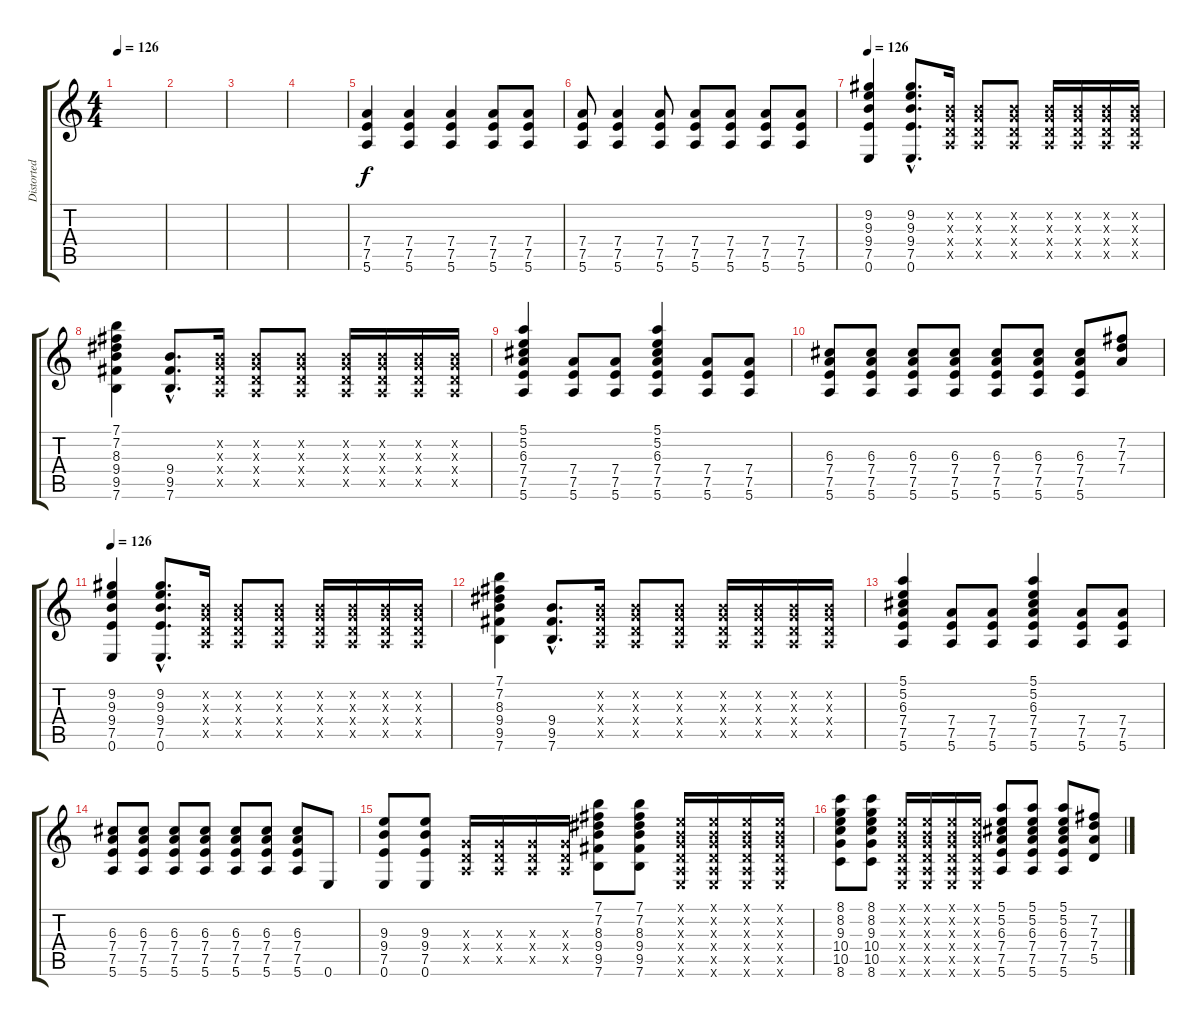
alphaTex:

\track ("Distorted Guitar" "Distorted ") {instrument overdrivenguitar}
\staff {score tabs}
\tuning (E4 B3 G3 D3 A2 E2) {hide}
\ts (4 4)
\tempo 126
\clef g2
\ks c
|
|
|
|
(7.4 7.5 5.6).4 (7.4 7.5 5.6).4 (7.4 7.5 5.6).4 (7.4 7.5 5.6).8 (7.4 7.5 5.6).8 |
(7.4 7.5 5.6).8 (7.4 7.5 5.6).4 (7.4 7.5 5.6).8 (7.4 7.5 5.6).8 (7.4 7.5 5.6).8 (7.4 7.5 5.6).8 (7.4 7.5 5.6).8 |
\tempo 126
(9.2 9.3 9.4 7.5 0.6).4{instrument overdrivenguitar} (9.2{hac} 9.3{hac} 9.4{hac} 7.5{hac} 0.6{hac}).8{d} (0.2{x} 0.3{x} 0.4{x} 0.5{x}).16 (0.2{x} 0.3{x} 0.4{x} 0.5{x}).8 (0.2{x} 0.3{x} 0.4{x} 0.5{x}).8 (0.2{x} 0.3{x} 0.4{x} 0.5{x}).16 (0.2{x} 0.3{x} 0.4{x} 0.5{x}).16 (0.2{x} 0.3{x} 0.4{x} 0.5{x}).16 (0.2{x} 0.3{x} 0.4{x} 0.5{x}).16 |
(7.1 7.2 8.3 9.4 9.5 7.6).4 (9.4{hac} 9.5{hac} 7.6{hac}).8{d} (0.2{x} 0.3{x} 0.4{x} 0.5{x}).16 (0.2{x} 0.3{x} 0.4{x} 0.5{x}).8 (0.2{x} 0.3{x} 0.4{x} 0.5{x}).8 (0.2{x} 0.3{x} 0.4{x} 0.5{x}).16 (0.2{x} 0.3{x} 0.4{x} 0.5{x}).16 (0.2{x} 0.3{x} 0.4{x} 0.5{x}).16 (0.2{x} 0.3{x} 0.4{x} 0.5{x}).16 |
(5.1 5.2 6.3 7.4 7.5 5.6).4 (7.4 7.5 5.6).8 (7.4 7.5 5.6).8 (5.1 5.2 6.3 7.4 7.5 5.6).4 (7.4 7.5 5.6).8 (7.4 7.5 5.6).8 |
(6.3 7.4 7.5 5.6).8 (6.3 7.4 7.5 5.6).8 (6.3 7.4 7.5 5.6).8 (6.3 7.4 7.5 5.6).8 (6.3 7.4 7.5 5.6).8 (6.3 7.4 7.5 5.6).8 (6.3 7.4 7.5 5.6).8 (7.2 7.3 7.4).8 |
\tempo 126
(9.2 9.3 9.4 7.5 0.6).4{instrument overdrivenguitar} (9.2{hac} 9.3{hac} 9.4{hac} 7.5{hac} 0.6{hac}).8{d} (0.2{x} 0.3{x} 0.4{x} 0.5{x}).16 (0.2{x} 0.3{x} 0.4{x} 0.5{x}).8 (0.2{x} 0.3{x} 0.4{x} 0.5{x}).8 (0.2{x} 0.3{x} 0.4{x} 0.5{x}).16 (0.2{x} 0.3{x} 0.4{x} 0.5{x}).16 (0.2{x} 0.3{x} 0.4{x} 0.5{x}).16 (0.2{x} 0.3{x} 0.4{x} 0.5{x}).16 |
(7.1 7.2 8.3 9.4 9.5 7.6).4 (9.4{hac} 9.5{hac} 7.6{hac}).8{d} (0.2{x} 0.3{x} 0.4{x} 0.5{x}).16 (0.2{x} 0.3{x} 0.4{x} 0.5{x}).8 (0.2{x} 0.3{x} 0.4{x} 0.5{x}).8 (0.2{x} 0.3{x} 0.4{x} 0.5{x}).16 (0.2{x} 0.3{x} 0.4{x} 0.5{x}).16 (0.2{x} 0.3{x} 0.4{x} 0.5{x}).16 (0.2{x} 0.3{x} 0.4{x} 0.5{x}).16 |
(5.1 5.2 6.3 7.4 7.5 5.6).4 (7.4 7.5 5.6).8 (7.4 7.5 5.6).8 (5.1 5.2 6.3 7.4 7.5 5.6).4 (7.4 7.5 5.6).8 (7.4 7.5 5.6).8 |
(6.3 7.4 7.5 5.6).8 (6.3 7.4 7.5 5.6).8 (6.3 7.4 7.5 5.6).8 (6.3 7.4 7.5 5.6).8 (6.3 7.4 7.5 5.6).8 (6.3 7.4 7.5 5.6).8 (6.3 7.4 7.5 5.6).8 0.6.8 |
(9.3 9.4 7.5 0.6).8 (9.3 9.4 7.5 0.6).8 (0.3{x} 0.4{x} 0.5{x}).16 (0.3{x} 0.4{x} 0.5{x}).16 (0.3{x} 0.4{x} 0.5{x}).16 (0.3{x} 0.4{x} 0.5{x}).16 (7.1 7.2 8.3 9.4 9.5 7.6).8 (7.1 7.2 8.3 9.4 9.5 7.6).8 (0.1{x} 0.2{x} 0.3{x} 0.4{x} 0.5{x} 0.6{x}).16 (0.1{x} 0.2{x} 0.3{x} 0.4{x} 0.5{x} 0.6{x}).16 (0.1{x} 0.2{x} 0.3{x} 0.4{x} 0.5{x} 0.6{x}).16 (0.1{x} 0.2{x} 0.3{x} 0.4{x} 0.5{x} 0.6{x}).16 |
(8.1 8.2 9.3 10.4 10.5 8.6).8 (8.1 8.2 9.3 10.4 10.5 8.6).8 (0.1{x} 0.2{x} 0.3{x} 0.4{x} 0.5{x} 0.6{x}).16 (0.1{x} 0.2{x} 0.3{x} 0.4{x} 0.5{x} 0.6{x}).16 (0.1{x} 0.2{x} 0.3{x} 0.4{x} 0.5{x} 0.6{x}).16 (0.1{x} 0.2{x} 0.3{x} 0.4{x} 0.5{x} 0.6{x}).16 (5.1 5.2 6.3 7.4 7.5 5.6).8 (5.1 5.2 6.3 7.4 7.5 5.6).8 (5.1 5.2 6.3 7.4 7.5 5.6).8 (7.2 7.3 7.4 5.5).8
